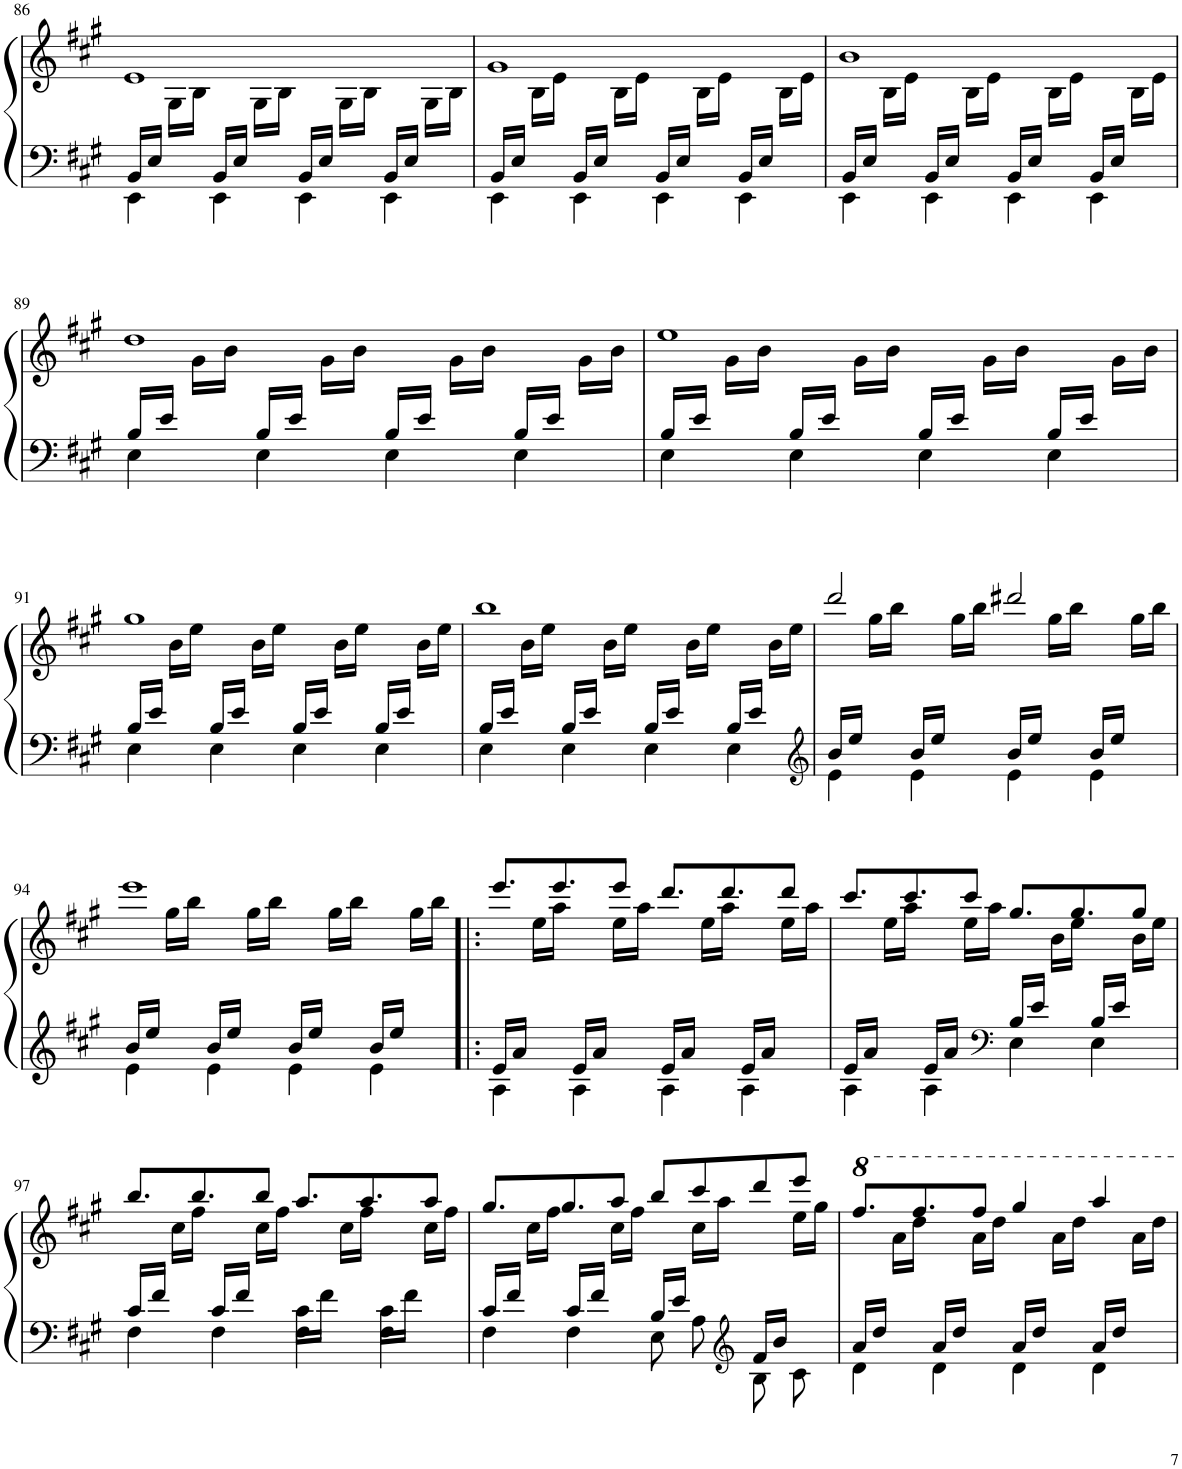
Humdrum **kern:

**kern	**kern
*part1	*part1
*staff2	*staff1
*I"Piano	*
*I'Pno.	*
!!LO:PB:g=z
*clefF4	*clefG2
*k[f#c#g#]	*k[f#c#g#]
*M4/4	*M4/4
=86	=86
*^	*^
4EE\	16BB/LL	1e	8ryy
.	16E/JJ	.	.
.	8ryy	.	16G#\LL
.	.	.	16B\JJ
4EE\	16BB/LL	.	8ryy
.	16E/JJ	.	.
.	8ryy	.	16G#\LL
.	.	.	16B\JJ
4EE\	16BB/LL	.	8ryy
.	16E/JJ	.	.
.	8ryy	.	16G#\LL
.	.	.	16B\JJ
4EE\	16BB/LL	.	8ryy
.	16E/JJ	.	.
.	8ryy	.	16G#\LL
.	.	.	16B\JJ
=87	=87	=87	=87
4EE\	16BB/LL	1g#	8ryy
.	16E/JJ	.	.
.	8ryy	.	16B\LL
.	.	.	16e\JJ
4EE\	16BB/LL	.	8ryy
.	16E/JJ	.	.
.	8ryy	.	16B\LL
.	.	.	16e\JJ
4EE\	16BB/LL	.	8ryy
.	16E/JJ	.	.
.	8ryy	.	16B\LL
.	.	.	16e\JJ
4EE\	16BB/LL	.	8ryy
.	16E/JJ	.	.
.	8ryy	.	16B\LL
.	.	.	16e\JJ
=88	=88	=88	=88
4EE\	16BB/LL	1b	8ryy
.	16E/JJ	.	.
.	8ryy	.	16B\LL
.	.	.	16e\JJ
4EE\	16BB/LL	.	8ryy
.	16E/JJ	.	.
.	8ryy	.	16B\LL
.	.	.	16e\JJ
4EE\	16BB/LL	.	8ryy
.	16E/JJ	.	.
.	8ryy	.	16B\LL
.	.	.	16e\JJ
4EE\	16BB/LL	.	8ryy
.	16E/JJ	.	.
.	8ryy	.	16B\LL
.	.	.	16e\JJ
!!LO:LB:g=z	!!
=89	=89	=89	=89
4E\	16B/LL	1dd	8ryy
.	16e/JJ	.	.
.	8ryy	.	16g#\LL
.	.	.	16b\JJ
4E\	16B/LL	.	8ryy
.	16e/JJ	.	.
.	8ryy	.	16g#\LL
.	.	.	16b\JJ
4E\	16B/LL	.	8ryy
.	16e/JJ	.	.
.	8ryy	.	16g#\LL
.	.	.	16b\JJ
4E\	16B/LL	.	8ryy
.	16e/JJ	.	.
.	8ryy	.	16g#\LL
.	.	.	16b\JJ
=90	=90	=90	=90
4E\	16B/LL	1ee	8ryy
.	16e/JJ	.	.
.	8ryy	.	16g#\LL
.	.	.	16b\JJ
4E\	16B/LL	.	8ryy
.	16e/JJ	.	.
.	8ryy	.	16g#\LL
.	.	.	16b\JJ
4E\	16B/LL	.	8ryy
.	16e/JJ	.	.
.	8ryy	.	16g#\LL
.	.	.	16b\JJ
4E\	16B/LL	.	8ryy
.	16e/JJ	.	.
.	8ryy	.	16g#\LL
.	.	.	16b\JJ
!!LO:LB:g=z	!!
=91	=91	=91	=91
4E\	16B/LL	1gg#	8ryy
.	16e/JJ	.	.
.	8ryy	.	16b\LL
.	.	.	16ee\JJ
4E\	16B/LL	.	8ryy
.	16e/JJ	.	.
.	8ryy	.	16b\LL
.	.	.	16ee\JJ
4E\	16B/LL	.	8ryy
.	16e/JJ	.	.
.	8ryy	.	16b\LL
.	.	.	16ee\JJ
4E\	16B/LL	.	8ryy
.	16e/JJ	.	.
.	8ryy	.	16b\LL
.	.	.	16ee\JJ
=92	=92	=92	=92
4E\	16B/LL	1bb	8ryy
.	16e/JJ	.	.
.	8ryy	.	16b\LL
.	.	.	16ee\JJ
4E\	16B/LL	.	8ryy
.	16e/JJ	.	.
.	8ryy	.	16b\LL
.	.	.	16ee\JJ
4E\	16B/LL	.	8ryy
.	16e/JJ	.	.
.	8ryy	.	16b\LL
.	.	.	16ee\JJ
4E\	16B/LL	.	8ryy
.	16e/JJ	.	.
.	8ryy	.	16b\LL
.	.	.	16ee\JJ
=93	=93	=93	=93
*clefG2	*	*	*
4e\	16b/LL	2ddd/	8ryy
.	16ee/JJ	.	.
.	8ryy	.	16gg#\LL
.	.	.	16bb\JJ
4e\	16b/LL	.	8ryy
.	16ee/JJ	.	.
.	8ryy	.	16gg#\LL
.	.	.	16bb\JJ
4e\	16b/LL	2ddd#X/	8ryy
.	16ee/JJ	.	.
.	8ryy	.	16gg#\LL
.	.	.	16bb\JJ
4e\	16b/LL	.	8ryy
.	16ee/JJ	.	.
.	8ryy	.	16gg#\LL
.	.	.	16bb\JJ
!!LO:LB:g=z	!!
=94	=94	=94	=94
4e\	16b/LL	1eee	8ryy
.	16ee/JJ	.	.
.	8ryy	.	16gg#\LL
.	.	.	16bb\JJ
4e\	16b/LL	.	8ryy
.	16ee/JJ	.	.
.	8ryy	.	16gg#\LL
.	.	.	16bb\JJ
4e\	16b/LL	.	8ryy
.	16ee/JJ	.	.
.	8ryy	.	16gg#\LL
.	.	.	16bb\JJ
4e\	16b/LL	.	8ryy
.	16ee/JJ	.	.
.	8ryy	.	16gg#\LL
.	.	.	16bb\JJ
=95!|:	=95!|:	=95!|:	=95!|:
4A\	16e/LL	8.eee/L	8ryy
.	16a/JJ	.	.
.	8ryy	.	16ee\LL
.	.	8.eee/	16aa\JJ
4A\	16e/LL	.	8ryy
.	16a/JJ	.	.
.	8ryy	8eee/J	16ee\LL
.	.	.	16aa\JJ
4A\	16e/LL	8.ddd/L	8ryy
.	16a/JJ	.	.
.	8ryy	.	16ee\LL
.	.	8.ddd/	16aa\JJ
4A\	16e/LL	.	8ryy
.	16a/JJ	.	.
.	8ryy	8ddd/J	16ee\LL
.	.	.	16aa\JJ
=96	=96	=96	=96
4A\	16e/LL	8.ccc#/L	8ryy
.	16a/JJ	.	.
.	8ryy	.	16ee\LL
.	.	8.ccc#/	16aa\JJ
4A\	16e/LL	.	8ryy
.	16a/JJ	.	.
.	8ryy	8ccc#/J	16ee\LL
.	.	.	16aa\JJ
*clefF4	*	*	*
4E\	16B/LL	8.gg#/L	8ryy
.	16e/JJ	.	.
.	8ryy	.	16b\LL
.	.	8.gg#/	16ee\JJ
4E\	16B/LL	.	8ryy
.	16e/JJ	.	.
.	8ryy	8gg#/J	16b\LL
.	.	.	16ee\JJ
!!LO:LB:g=z	!!
=97	=97	=97	=97
4F#\	16c#/LL	8.bb/L	8ryy
.	16f#/JJ	.	.
.	8ryy	.	16cc#\LL
.	.	8.bb/	16ff#\JJ
4F#\	16c#/LL	.	8ryy
.	16f#/JJ	.	.
.	8ryy	8bb/J	16cc#\LL
.	.	.	16ff#\JJ
4F#\	16c#\LL	8.aa/L	8ryy
.	16f#\JJ	.	.
.	8ryy	.	16cc#\LL
.	.	8.aa/	16ff#\JJ
4F#\	16c#\LL	.	8ryy
.	16f#\JJ	.	.
.	8ryy	8aa/J	16cc#\LL
.	.	.	16ff#\JJ
=98	=98	=98	=98
4F#\	16c#/LL	8.gg#/L	8ryy
.	16f#/JJ	.	.
.	8ryy	.	16cc#\LL
.	.	8.gg#/	16ff#\JJ
4F#\	16c#/LL	.	8ryy
.	16f#/JJ	.	.
.	8ryy	8aa/J	16cc#\LL
.	.	.	16ff#\JJ
8E\	16B/LL	8bb/L	8ryy
.	16e/JJ	.	.
8A\	8ryy	8ccc#/	16cc#\LL
.	.	.	16aa\JJ
*clefG2	*	*	*
8B\	16f#/LL	8ddd/	8ryy
.	16b/JJ	.	.
8c#\	8ryy	8eee/J	16ee\LL
.	.	.	16gg#\JJ
=99	=99	=99	=99
4d\	16a/LL	8.fff#/L	8ryy
.	16dd/JJ	.	.
.	8ryy	.	16aa\LL
.	.	8.fff#/	16ddd\JJ
4d\	16a/LL	.	8ryy
.	16dd/JJ	.	.
.	8ryy	8fff#/J	16aa\LL
.	.	.	16ddd\JJ
4d\	16a/LL	4ggg#/	8ryy
.	16dd/JJ	.	.
.	8ryy	.	16aa\LL
.	.	.	16ddd\JJ
4d\	16a/LL	4aaa/	8ryy
.	16dd/JJ	.	.
.	8ryy	.	16aa\LL
.	.	.	16ddd\JJ
*v	*v	*	*
*	*v	*v
=	=
*-	*-
